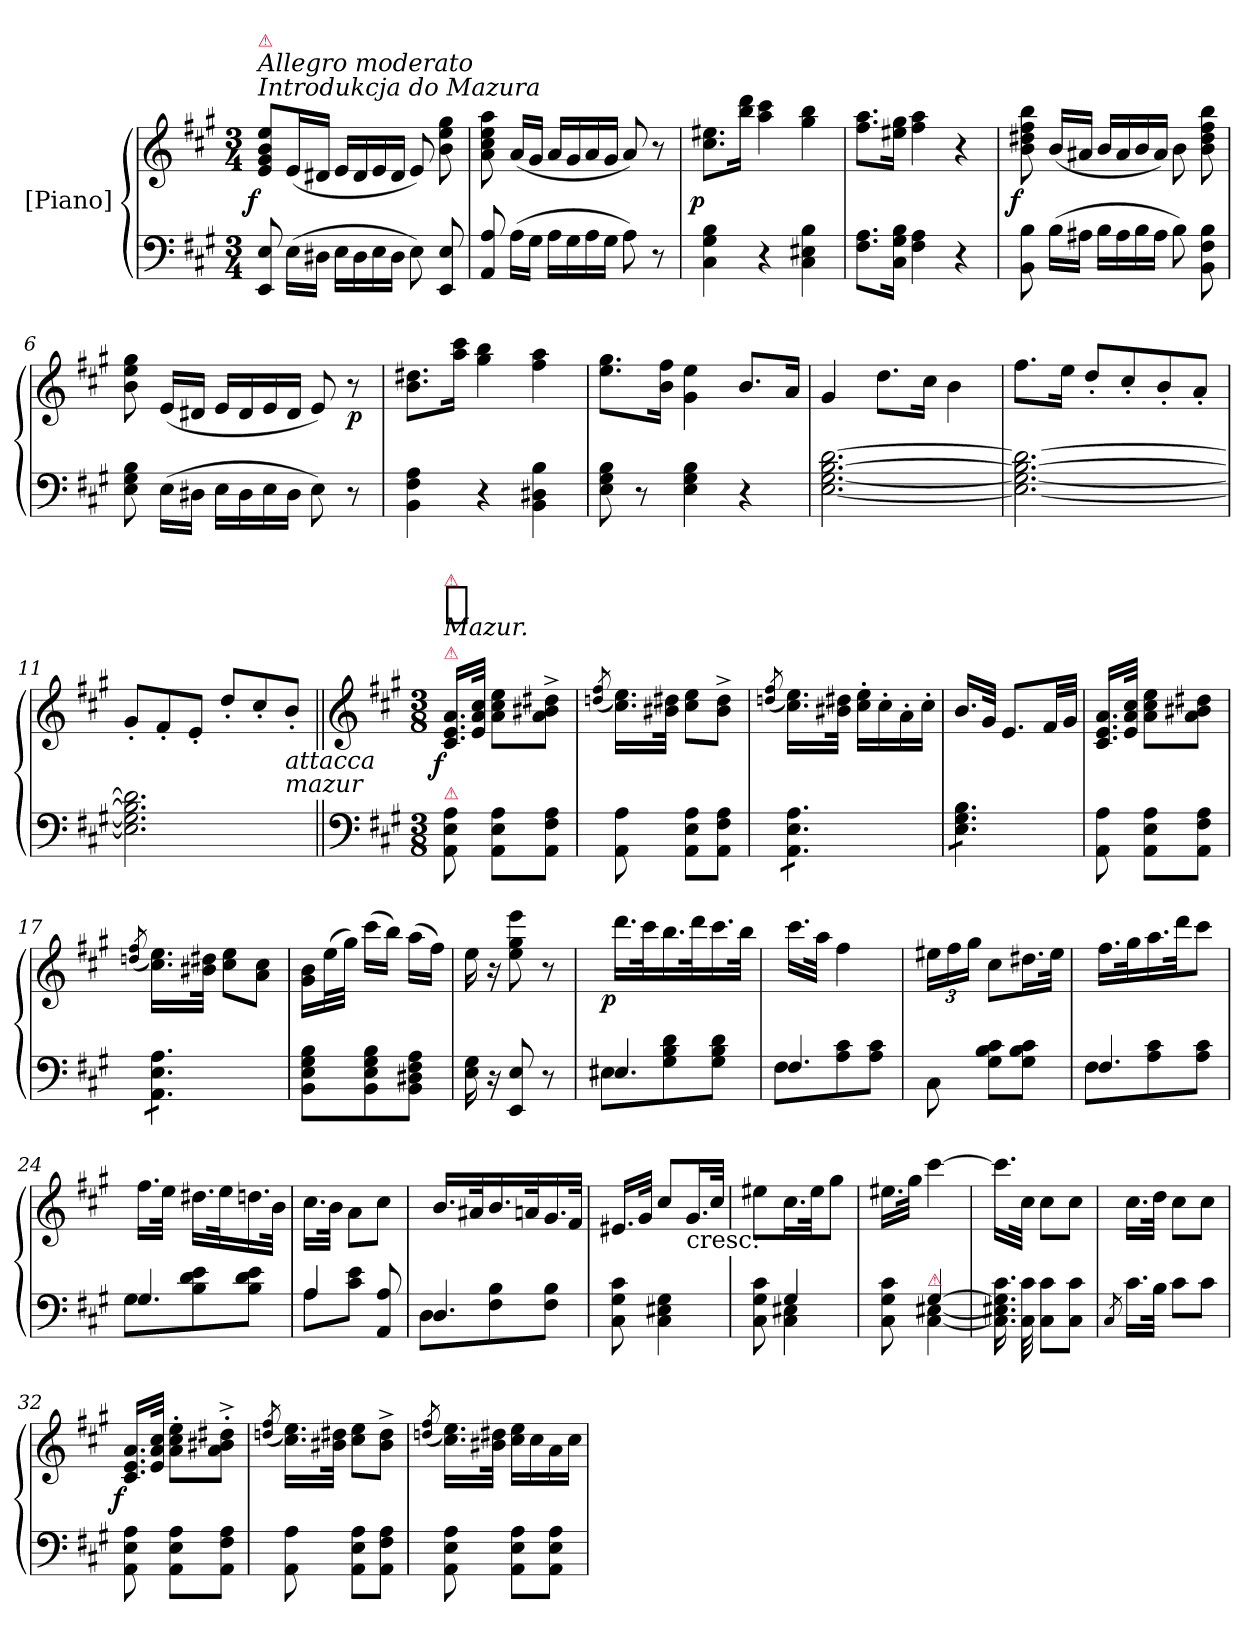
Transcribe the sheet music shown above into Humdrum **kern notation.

**kern	**kern	**dynam
*part2	*part1	*part1
*staff2	*staff1	*staff1
*I"[Piano]	*I"[Piano]	*
*clefF4	*clefG2	*
*k[f#c#g#]	*k[f#c#g#]	*
*M3/4	*M3/4	*
=1	=1	=1
!	!LO:TX:a:i:t=Introdukcja do Mazura	!
!	!LO:TX:a:i:t=Allegro moderato	!
!	!LO:TX:a:color=crimson:t=⚠	!
!	!	!LO:DY:b:rj
8EE/ 8E/	8e/ 8g#/ 8b/ 8ee/L	f
(>16E\LL	(<16e/L	.
16D#X\JJ	16d#X/JJ	.
16E\LL	16e/LL	.
16D#\	16d#/	.
16E\	16e/	.
16D#\JJ	16d#/JJ	.
8E\)	8e/)	.
8EE/ 8E/	8b\ 8ee\ 8gg#\	.
=2	=2	=2
8AA/ 8A/	8a\ 8cc#\ 8ee\ 8aa\	.
(>16A\LL	(<16a/LL	.
16G#\JJ	16g#/JJ	.
16A\LL	16a/LL	.
16G#\	16g#/	.
16A\	16a/	.
16G#\JJ	16g#/JJ	.
8A\)	8a/)	.
8r	8r	.
=3	=3	=3
!	!	!LO:DY:b:rj
4C#\ 4G#\ 4B\	8.cc#\ 8.ee#X\L	p
.	16bb\ 16ddd\Jk	.
4r	4aa\ 4ccc#\	.
4C#\ 4E#X\ 4B\	4gg#\ 4bb\	.
=4	=4	=4
8.F#\ 8.A\L	8.ff#\ 8.aa\L	.
16C#\ 16G#\ 16B\Jk	16ee#X\ 16gg#\Jk	.
4F#\ 4A\	4ff#\ 4aa\	.
4r	4r	.
=5	=5	=5
!	!	!LO:DY:b:rj
8BB\ 8B\	8b\ 8dd#X\ 8ff#\ 8bb\	f
(>16B\LL	(<16b/LL	.
16A#X\JJ	16a#X/JJ	.
16B\LL	16b/LL	.
16A#\	16a#/	.
16B\	16b/	.
16A#\JJ	16a#/JJ)	.
8B\)	8b\	.
8BB\ 8F#\ 8B\	8b\ 8dd#\ 8ff#\ 8bb\	.
=6	=6	=6
8E\ 8G#\ 8B\	8b\ 8ee\ 8gg#\	.
(>16E\LL	(<16e/LL	.
16D#X\JJ	16d#X/JJ	.
16E\LL	16e/LL	.
16D#\	16d#/	.
16E\	16e/	.
16D#\JJ	16d#/JJ	.
8E\)	8e/)	.
8r	8r	p
=7	=7	=7
4BB\ 4F#\ 4A\	8.b\ 8.dd#X\L	.
.	16aa\ 16ccc#\Jk	.
4r	4gg#\ 4bb\	.
4BB\ 4D#X\ 4B\	4ff#\ 4aa\	.
=8	=8	=8
8E\ 8G#\ 8B\	8.ee\ 8.gg#\L	.
8r	.	.
.	16b\ 16ff#\Jk	.
4E\ 4G#\ 4B\	4g#\ 4ee\	.
4r	8.b/L	.
.	16a/Jk	.
=9	=9	=9
[<2.E\ [>2.G#\ [>2.B\ [>2.d\	4g#/	.
.	8.dd\L	.
.	16cc#\Jk	.
.	4b\	.
=10	=10	=10
2.E_\ 2.G#_\ 2.B_\ 2.d_\	8.ff#\L	.
.	16ee\Jk	.
.	8dd'</L	.
.	8cc#'</	.
.	8b'</	.
.	8a'</J	.
=11	=11	=11
2.E]\ 2.G#]\ 2.B]\ 2.d]\	8g#'</L	.
.	8f#'</	.
.	8e'</J	.
.	8dd'</L	.
.	8cc#'</	.
!	!LO:TX:b:i:t=attacca\nmazur	!
.	8b'</J	.
=12||	=12||	=12||
*clefF4	*clefG2	*
*k[f#c#g#]	*k[f#c#g#]	*
*M3/8	*M3/8	*
!	!LO:TX:a:color=crimson:t=⚠	!
!	!LO:TX:a:i:t=Mazur.	!
!	!LO:TX:a:t=[segno]	!
!	!LO:TX:a:color=crimson:t=⚠	!
!LO:TX:a:color=crimson:t=⚠	!	!
!	!	!LO:DY:b:rj
8AA\ 8E\ 8A\	16.c#/ 16.e/ 16.a/LL	f
.	32e/ 32a/ 32cc#/JJk	.
8AA\ 8E\ 8A\L	8a\ 8cc#\ 8ee\L	.
8AA\ 8F#\ 8A\J	8a^<\ 8b#X^<\ 8dd#X^<\J	.
=13	=13	=13
.	(<8qddn/ 8qff#/	.
8AA\ 8A\	16.cc#\ 16.ee\LL)	.
.	32b#X\ 32dd#X\JJk	.
8AA\ 8E\ 8A\L	8cc#\ 8ee\L	.
8AA\ 8F#\ 8A\J	8b#^<\ 8dd#^<\J	.
=14	=14	=14
.	(<8qddn/ 8qff#/	.
*tremolo	*	*
8AA\ 8E\ 8A\L	16.cc#\ 16.ee\LL)	.
.	32b#X\ 32dd#X\JJk	.
8AA\ 8E\ 8A\	16cc#'>\ 16ee'>\LL	.
.	16cc#'>\	.
8AA\ 8E\ 8A\J	16a'>\	.
.	16cc#'>\JJ	.
=15	=15	=15
8E\ 8G#\ 8B\L	16.b/LL	.
.	32g#/JJk	.
8E\ 8G#\ 8B\	8.e/L	.
8E\ 8G#\ 8B\J	.	.
*Xtremolo	*	*
.	32f#/LL	.
.	32g#/JJJ	.
=16	=16	=16
8AA\ 8A\	16.c#/ 16.e/ 16.a/LL	.
.	32e/ 32a/ 32cc#/JJk	.
8AA\ 8E\ 8A\L	8a\ 8cc#\ 8ee\L	.
8AA\ 8F#\ 8A\J	8a\ 8b#X\ 8dd#X\J	.
=17	=17	=17
.	(<8qddn/ 8qff#/	.
*tremolo	*	*
8AA\ 8E\ 8A\L	16.cc#\ 16.ee\LL)	.
.	32b#X\ 32dd#X\JJk	.
8AA\ 8E\ 8A\	8cc#\ 8ee\L	.
8AA\ 8E\ 8A\J	8a\ 8cc#\J	.
*Xtremolo	*	*
=18	=18	=18
8BB\ 8E\ 8G#\ 8B\L	16g#\ 16b\LL	.
.	(>32ee\L	.
.	32gg#\JJJ)	.
8BB\ 8E\ 8G#\ 8B\	(>16ccc#\LL	.
.	16bb\JJ)	.
8BB\ 8D#X\ 8F#\ 8A\J	(>16aa\LL	.
.	16ff#\JJ)	.
=19	=19	=19
16E\ 16G#\	16ee\	.
16r	16r	.
8EE/ 8E/	8ee\ 8gg#\ 8eee\	.
8r	8r	.
=20	=20	=20
*^	*	*
!	!	!	!LO:DY:b:rj
4.E#X/	8E#X\L	16.ddd\LL	p
.	.	32ccc#\K	.
.	8G#\ 8B\ 8d\	16.bb\	.
.	.	32ddd\K	.
.	8G#\ 8B\ 8d\J	16.ccc#\	.
.	.	32bb\JJk	.
=21	=21	=21	=21
4.F#/	8F#\L	16.ccc#\LL	.
.	.	32aa\JJk	.
.	8A\ 8c#\	4ff#\	.
.	8A\ 8c#\J	.	.
*v	*v	*	*
=22	=22	=22
8C#\	24ee#X\LL	.
.	24ff#\	.
.	24gg#\JJ	.
8G#\ 8B\ 8c#\L	8cc#\L	.
8G#\ 8B\ 8c#\J	16.dd#X\L	.
.	32ee#\JJk	.
=23	=23	=23
*^	*	*
4.F#/	8F#\L	16.ff#\LL	.
.	.	32gg#\K	.
.	8A\ 8c#\	16.aa\	.
.	.	32ddd\JK	.
.	8A\ 8c#\J	8ccc#\J	.
=24	=24	=24	=24
4.G#/	8G#\L	16.ff#\LL	.
.	.	32ee\JJk	.
.	8B\ 8d\ 8e\	16.dd#X\LL	.
.	.	32ee\K	.
.	8B\ 8d\ 8e\J	16.ddn\	.
.	.	32b\JJk	.
=25	=25	=25	=25
4A/	8A\L	16.cc#\LL	.
.	.	32b\JJk	.
.	8c#\ 8e\J	8a\L	.
8AA/ 8A/	8rAAAyy	8cc#\J	.
=26	=26	=26	=26
4.D/	8D\L	16.b/LL	.
.	.	32a#X/K	.
.	8F#\ 8B\	16.b/	.
.	.	32an/K	.
.	8F#\ 8B\J	16.g#/	.
.	.	32f#/JJk	.
*v	*v	*	*
=27	=27	=27
8C#\ 8G#\ 8c#\	16.e#X/LL	.
.	32g#/JJk	.
4C#\ 4E#X\ 4G#\	8cc#/L	.
!	!LO:TX:b:t=cresc&colon;	!
.	16.g#/L	.
.	32cc#/JJk	.
=28	=28	=28
*^	*	*
8C#\ 8G#\ 8c#\	8rDDDyy	8ee#X\L	.
4G#/	4C#\ 4E#X\	16.cc#\L	.
.	.	32ee#\JK	.
.	.	8gg#\J	.
=29	=29	=29	=29
8C#\ 8G#\ 8c#\	8rDDDyy	16.ee#X\LL	.
.	.	32gg#\JJk	.
!LO:TX:a:color=crimson:t=⚠	!	!	!
[4G#/	[4C#\ [4E#X\	[4ccc#\	.
=30	=30	=30	=30
!LO:N:vis=8.	!	!	!
*v	*v	*	*
16.C#]\ 16.E#X]\ 16.G#]\ 16.c#\	16.ccc#\LL]	.
32C#\ 32c#\	32cc#\JJk	.
8C#\ 8c#\L	8cc#\L	.
8C#\ 8c#\J	8cc#\J	.
=31	=31	=31
8qC#/	.	.
16.c#\LL	16.cc#\LL	.
32B\JJk	32dd\JJk	.
8c#\L	8cc#\L	.
8c#\J	8cc#\J	.
=32	=32	=32
!	!	!LO:DY:b:rj
8AA\ 8E\ 8A\	16.c#/ 16.e/ 16.a/LL	f
.	32e/ 32a/ 32cc#/JJk	.
8AA\ 8E\ 8A\L	8a'>\ 8cc#'>\ 8ee'>\L	.
8AA\ 8F#\ 8A\J	8a'>^<\ 8b#X'>^<\ 8dd#X'>^<\J	.
=33	=33	=33
.	(<8qddn/ 8qff#/	.
8AA\ 8A\	16.cc#\ 16.ee\LL)	.
.	32b#X\ 32dd#X\JJk	.
8AA\ 8E\ 8A\L	8cc#\ 8ee\L	.
8AA\ 8F#\ 8A\J	8b#^<\ 8dd#^<\J	.
=34	=34	=34
.	(<8qddn/ 8qff#/	.
8AA\ 8E\ 8A\	16.cc#\ 16.ee\LL)	.
.	32b#X\ 32dd#X\JJk	.
8AA\ 8E\ 8A\L	16cc#\ 16ee\LL	.
.	16cc#\	.
8AA\ 8E\ 8A\J	16a\	.
.	16cc#\JJ	.
=	=	=
*-	*-	*-
